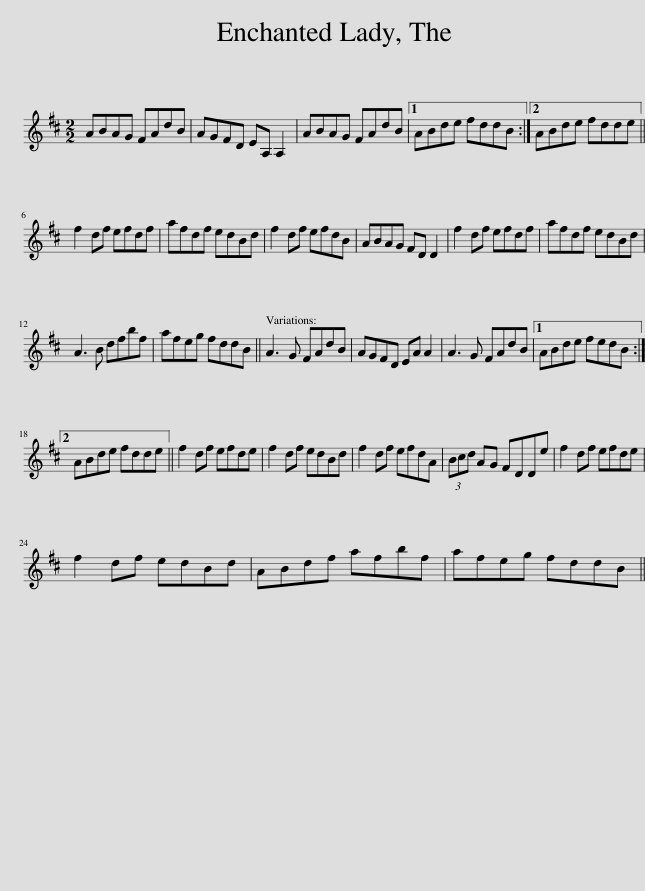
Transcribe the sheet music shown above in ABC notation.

X:1
L:1/8
M:2/2
I:linebreak $
K:D
V:1 treble
V:1
 ABAG FAdB | AGFD EA, A,2 | ABAG FAdB |1 ABde fddB :|2 ABde fdde ||$ %5
 f2 df efdf | afdf edBd | f2 df efdB | ABAG FD D2 | f2 df efdf | %10
 afdf edBd |$ A3 B dfbf | afeg fddB || A3 G FAdB | AGFD EA A2 | %15
 A3 G FAdB |1 ABde fedB :|2$ ABde fdde || f2 df efde | f2 df edBd | %20
 f2 df efdA | (3Bcd AG FDDe | f2 df efde |$ f2 df edBd | ABdf afbf | %25
 afeg fddB || %26
